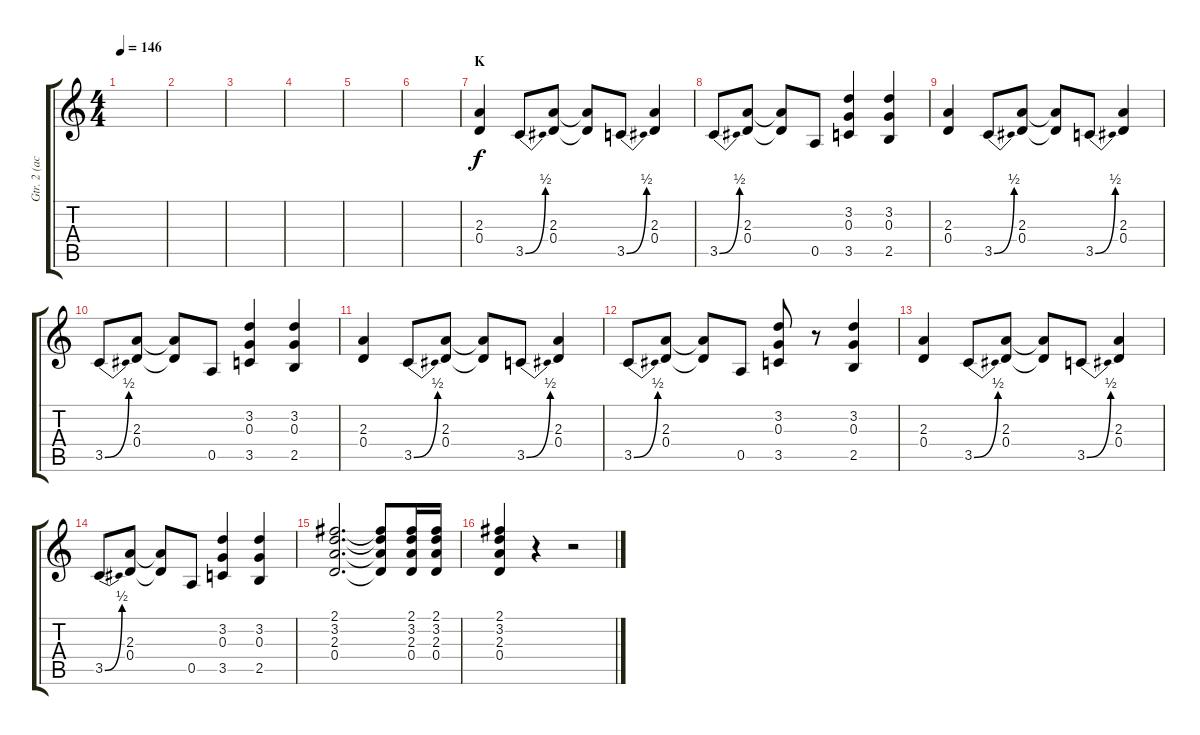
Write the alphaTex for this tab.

\track ("Gtr. 2 (acoustic)" "Gtr. 2 (ac") {instrument acousticguitarsteel}
\staff {score tabs}
\tuning (E4 B3 G3 D3 A2 E2) {hide}
\ts (4 4)
\tempo 146
\clef g2
\ks c
|
|
|
|
|
|
\section ("" "K")
(2.3 0.4).4 3.5{be (bend 0 0 60 2)}.8 (2.3 0.4).8 (2.3{t} 0.4{t}).8 3.5{be (bend 0 0 60 2)}.8 (2.3 0.4).4 |
3.5{be (bend 0 0 60 2)}.8 (2.3 0.4).8 (2.3{t} 0.4{t}).8 0.5.8 (3.2 0.3 3.5).4 (3.2 0.3 2.5).4 |
(2.3 0.4).4 3.5{be (bend 0 0 60 2)}.8 (2.3 0.4).8 (2.3{t} 0.4{t}).8 3.5{be (bend 0 0 60 2)}.8 (2.3 0.4).4 |
3.5{be (bend 0 0 60 2)}.8 (2.3 0.4).8 (2.3{t} 0.4{t}).8 0.5.8 (3.2 0.3 3.5).4 (3.2 0.3 2.5).4 |
(2.3 0.4).4 3.5{be (bend 0 0 60 2)}.8 (2.3 0.4).8 (2.3{t} 0.4{t}).8 3.5{be (bend 0 0 60 2)}.8 (2.3 0.4).4 |
3.5{be (bend 0 0 60 2)}.8 (2.3 0.4).8 (2.3{t} 0.4{t}).8 0.5.8 (3.2 0.3 3.5).8 r.8 (3.2 0.3 2.5).4 |
(2.3 0.4).4 3.5{be (bend 0 0 60 2)}.8 (2.3 0.4).8 (2.3{t} 0.4{t}).8 3.5{be (bend 0 0 60 2)}.8 (2.3 0.4).4 |
3.5{be (bend 0 0 60 2)}.8 (2.3 0.4).8 (2.3{t} 0.4{t}).8 0.5.8 (3.2 0.3 3.5).4 (3.2 0.3 2.5).4 |
(2.1 3.2 2.3 0.4).2{d} (2.1{t} 3.2{t} 2.3{t} 0.4{t}).8 (2.1 3.2 2.3 0.4).16 (2.1 3.2 2.3 0.4).16 |
(2.1 3.2 2.3 0.4).4 r.4 r.2
